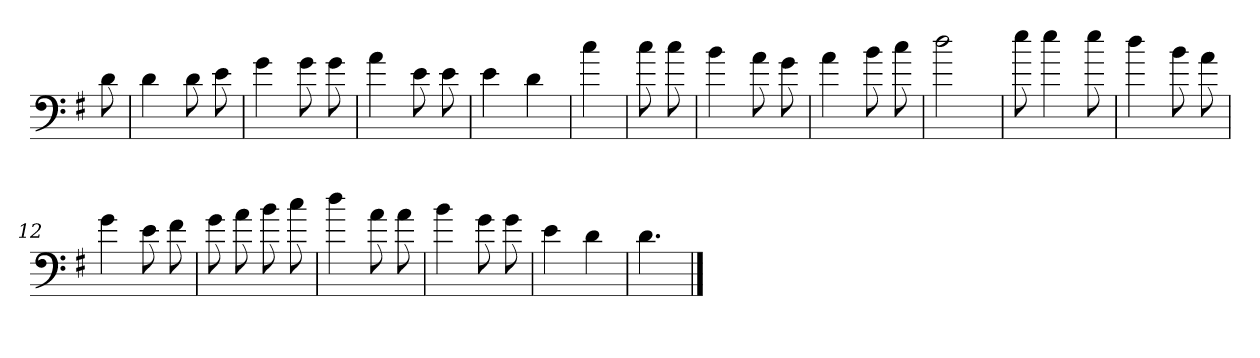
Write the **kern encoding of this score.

**kern
*part1
*staff1
*clefF4
*k[f#]
=
8d
=1
4d
8d
8e
=2
4g
8g
8g
=3
4a
8e
8e
=4
4e
4d
=5
4cc
=6
8cc
8cc
=7
4b
8a
8g
=8
4a
8b
8cc
=9
2dd
=10
8ee
4ee
8ee
=11
4dd
8b
8a
=12
4g
8e
8f#
=13
8g
8a
8b
8cc
=14
4dd
8a
8a
=15
4b
8g
8g
=16
4e
4d
=17
4.d
==
*-
